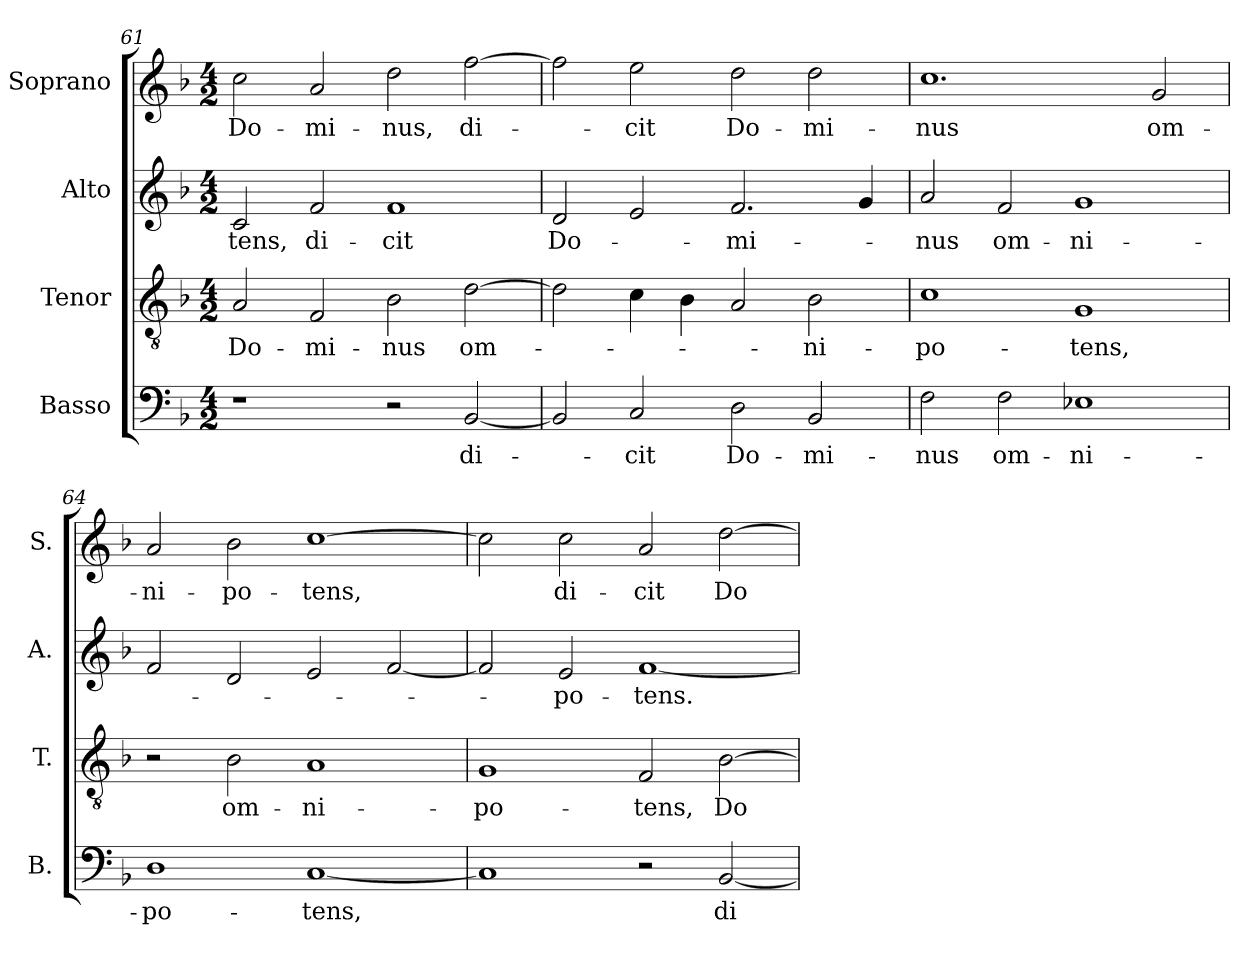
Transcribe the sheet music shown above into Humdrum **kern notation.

**kern	**text	**kern	**text	**kern	**text	**kern	**text
*part4	*part4	*part3	*part3	*part2	*part2	*part1	*part1
*staff4	*staff4	*staff3	*staff3	*staff2	*staff2	*staff1	*staff1
*I"Basso	*	*I"Tenor	*	*I"Alto	*	*I"Soprano	*
*I'B.	*	*I'T.	*	*I'A.	*	*I'S.	*
!!LO:LB:g=z
*clefF4	*	*clefGv2	*	*clefG2	*	*clefG2	*
*	*	*ITrd7c12	*	*	*	*	*
*k[b-]	*	*k[b-]	*	*k[b-]	*	*k[b-]	*
*F:	*	*F:	*	*F:	*	*F:	*
*M4/2	*	*M4/2	*	*M4/2	*	*M4/2	*
=61	=61	=61	=61	=61	=61	=61	=61
!	!	!	!LO:LY:b:color=#000000	!	!	!	!
!	!	!	!	!	!LO:LY:b:color=#000000	!	!
!	!	!	!	!	!	!	!LO:LY:b:color=#000000
1r	.	2AAi/	Do-	2ci/	-tens,	2cci\	Do-
!	!	!	!LO:LY:b:color=#000000	!	!	!	!
!	!	!	!	!	!LO:LY:b:color=#000000	!	!
!	!	!	!	!	!	!	!LO:LY:b:color=#000000
.	.	2FFi/	-mi-	2fi/	di-	2ai/	-mi-
!	!	!	!LO:LY:b:color=#000000	!	!	!	!
!	!	!	!	!	!LO:LY:b:color=#000000	!	!
!	!	!	!	!	!	!	!LO:LY:b:color=#000000
2r	.	2BB-i\	-nus	1fi	-cit	2ddi\	-nus,
!	!LO:LY:b:color=#000000	!	!	!	!	!	!
!	!	!	!LO:LY:b:color=#000000	!	!	!	!
!	!	!	!	!	!	!	!LO:LY:b:color=#000000
[2BB-i/	di-	[2Di\	om-	.	.	[2ffi\	di-
=62	=62	=62	=62	=62	=62	=62	=62
!	!	!	!	!	!LO:LY:b:color=#000000	!	!
2BB-i/]	.	2Di\]	.	2di/	Do-	2ffi\]	.
!	!LO:LY:b:color=#000000	!	!	!	!	!	!
!	!	!	!	!	!	!	!LO:LY:b:color=#000000
2Ci/	-cit	4Ci\	.	2ei/	.	2eei\	-cit
.	.	4BB-i\	.	.	.	.	.
!	!LO:LY:b:color=#000000	!	!	!	!	!	!
!	!	!	!	!	!LO:LY:b:color=#000000	!	!
!	!	!	!	!	!	!	!LO:LY:b:color=#000000
2Di\	Do-	2AAi/	.	2.fi/	-mi-	2ddi\	Do-
!	!LO:LY:b:color=#000000	!	!	!	!	!	!
!	!	!	!LO:LY:b:color=#000000	!	!	!	!
!	!	!	!	!	!	!	!LO:LY:b:color=#000000
2BB-i/	-mi-	2BB-i\	-ni-	.	.	2ddi\	-mi-
.	.	.	.	4gi/	.	.	.
=63	=63	=63	=63	=63	=63	=63	=63
!	!LO:LY:b:color=#000000	!	!	!	!	!	!
!	!	!	!LO:LY:b:color=#000000	!	!	!	!
!	!	!	!	!	!LO:LY:b:color=#000000	!	!
!	!	!	!	!	!	!	!LO:LY:b:color=#000000
2Fi\	-nus	1Ci	-po-	2ai/	-nus	1.cci	-nus
!	!LO:LY:b:color=#000000	!	!	!	!	!	!
!	!	!	!	!	!LO:LY:b:color=#000000	!	!
2Fi\	om-	.	.	2fi/	om-	.	.
!	!LO:LY:b:color=#000000	!	!	!	!	!	!
!	!	!	!LO:LY:b:color=#000000	!	!	!	!
!	!	!	!	!	!LO:LY:b:color=#000000	!	!
1E-Xi	-ni-	1GGi	-tens,	1gi	-ni-	.	.
!	!	!	!	!	!	!	!LO:LY:b:color=#000000
.	.	.	.	.	.	2gi/	om-
=64	=64	=64	=64	=64	=64	=64	=64
!	!LO:LY:b:color=#000000	!	!	!	!	!	!
!	!	!	!	!	!	!	!LO:LY:b:color=#000000
1Di	-po-	2r	.	2fi/	.	2ai/	-ni-
!	!	!	!LO:LY:b:color=#000000	!	!	!	!
!	!	!	!	!	!	!	!LO:LY:b:color=#000000
.	.	2BB-i\	om-	2di/	.	2b-i\	-po-
!	!LO:LY:b:color=#000000	!	!	!	!	!	!
!	!	!	!LO:LY:b:color=#000000	!	!	!	!
!	!	!	!	!	!	!	!LO:LY:b:color=#000000
[1Ci	-tens,	1AAi	-ni-	2ei/	.	[1cci	-tens,
.	.	.	.	[2fi/	.	.	.
!!LO:LB:g=z
=65	=65	=65	=65	=65	=65	=65	=65
!	!	!	!LO:LY:b:color=#000000	!	!	!	!
1Ci]	.	1GGi	-po-	2fi/]	.	2cci\]	.
!	!	!	!	!	!LO:LY:b:color=#000000	!	!
!	!	!	!	!	!	!	!LO:LY:b:color=#000000
.	.	.	.	2ei/	-po-	2cci\	di-
!	!	!	!LO:LY:b:color=#000000	!	!	!	!
!	!	!	!	!	!LO:LY:b:color=#000000	!	!
!	!	!	!	!	!	!	!LO:LY:b:color=#000000
2r	.	2FFi/	-tens,	[1fi	-tens.	2ai/	-cit
!	!LO:LY:b:color=#000000	!	!	!	!	!	!
!	!	!	!LO:LY:b:color=#000000	!	!	!	!
!	!	!	!	!	!	!	!LO:LY:b:color=#000000
[2BB-i/	di-	[2BB-i\	Do-	.	.	[2ddi\	Do-
=	=	=	=	=	=	=	=
*-	*-	*-	*-	*-	*-	*-	*-
